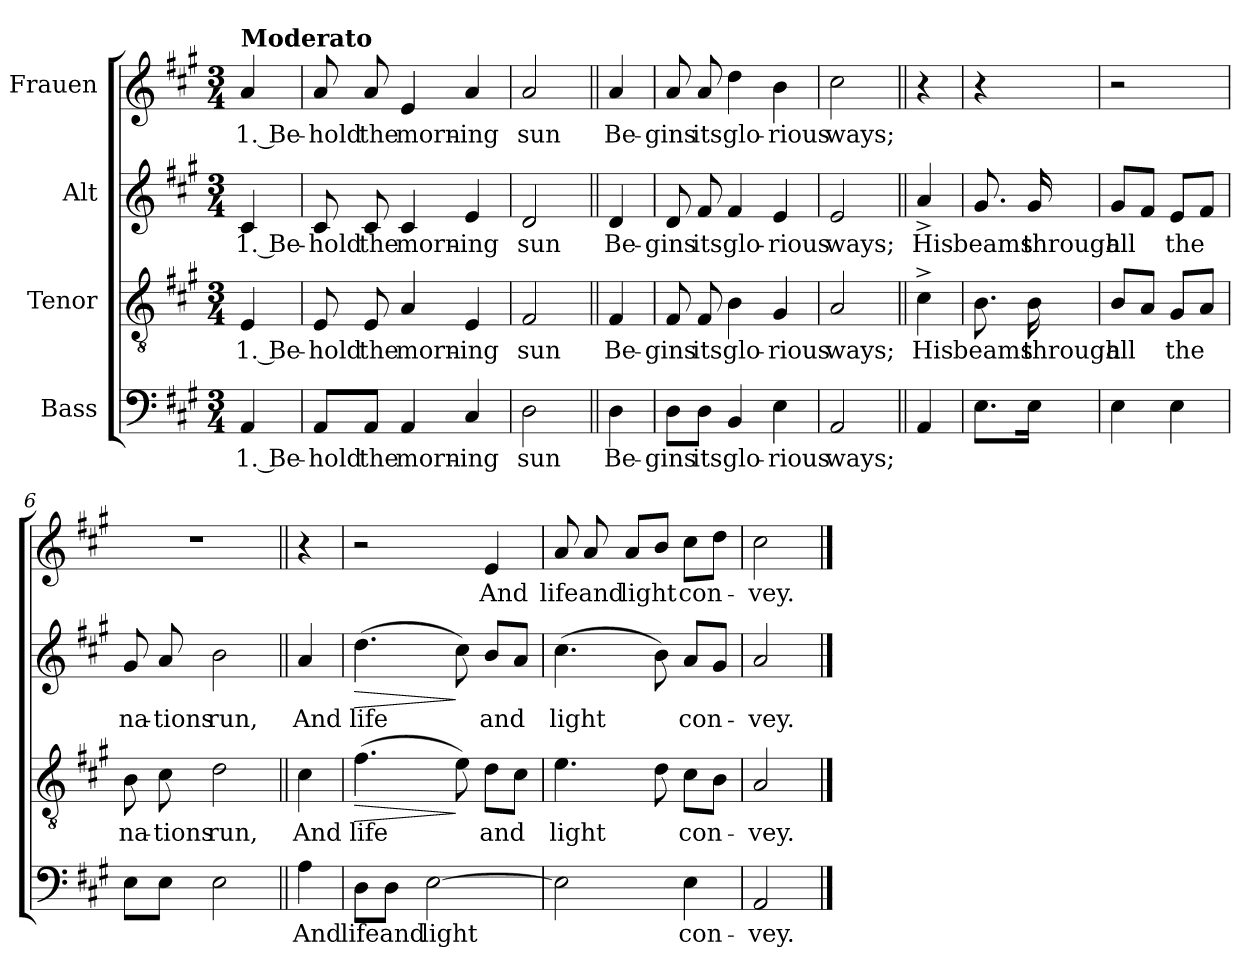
**kern	**text	**kern	**text	**dynam	**kern	**text	**dynam	**kern	**text
*part4	*part4	*part3	*part3	*part3	*part2	*part2	*part2	*part1	*part1
*staff4	*staff4	*staff3	*staff3	*staff3	*staff2	*staff2	*staff2	*staff1	*staff1
*I"Bass	*	*I"Tenor	*	*	*I"Alt	*	*	*I"Frauen	*
*clefF4	*	*clefGv2	*	*	*clefG2	*	*	*clefG2	*
*k[f#c#g#]	*	*k[f#c#g#]	*	*	*k[f#c#g#]	*	*	*k[f#c#g#]	*
*M3/4	*	*M3/4	*	*	*M3/4	*	*	*M3/4	*
=	=	=	=	=	=	=	=	=	=
!	!	!	!	!	!	!	!	!LO:TX:a:B:t=Moderato	!
!	!LO:LY:b	!	!LO:LY:b	!	!	!LO:LY:b	!	!	!LO:LY:b
4AA/	1. Be-	4E/	1. Be-	.	4c#/	1. Be-	.	4a/	1. Be-
=1	=1	=1	=1	=1	=1	=1	=1	=1	=1
!	!LO:LY:b	!	!LO:LY:b	!	!	!LO:LY:b	!	!	!LO:LY:b
8AA/L	-hold	8E/	-hold	.	8c#/	-hold	.	8a/	-hold
!	!LO:LY:b	!	!LO:LY:b	!	!	!LO:LY:b	!	!	!LO:LY:b
8AA/J	the	8E/	the	.	8c#/	the	.	8a/	the
!	!LO:LY:b	!	!LO:LY:b	!	!	!LO:LY:b	!	!	!LO:LY:b
4AA/	morn-	4A/	morn-	.	4c#/	morn-	.	4e/	morn-
!	!LO:LY:b	!	!LO:LY:b	!	!	!LO:LY:b	!	!	!LO:LY:b
4C#/	-ing	4E/	-ing	.	4e/	-ing	.	4a/	-ing
=2	=2	=2	=2	=2	=2	=2	=2	=2	=2
!	!LO:LY:b	!	!LO:LY:b	!	!	!LO:LY:b	!	!	!LO:LY:b
2D\	sun	2F#/	sun	.	2d/	sun	.	2a/	sun
=2X1||	=2X1||	=2X1||	=2X1||	=2X1||	=2X1||	=2X1||	=2X1||	=2X1||	=2X1||
!	!LO:LY:b	!	!LO:LY:b	!	!	!LO:LY:b	!	!	!LO:LY:b
4D\	Be-	4F#/	Be-	.	4d/	Be-	.	4a/	Be-
=3	=3	=3	=3	=3	=3	=3	=3	=3	=3
!	!LO:LY:b	!	!LO:LY:b	!	!	!LO:LY:b	!	!	!LO:LY:b
8D\L	-gins	8F#/	-gins	.	8d/	-gins	.	8a/	-gins
!	!LO:LY:b	!	!LO:LY:b	!	!	!LO:LY:b	!	!	!LO:LY:b
8D\J	its	8F#/	its	.	8f#/	its	.	8a/	its
!	!LO:LY:b	!	!LO:LY:b	!	!	!LO:LY:b	!	!	!LO:LY:b
4BB/	glo-	4B\	glo-	.	4f#/	glo-	.	4dd\	glo-
!	!LO:LY:b	!	!LO:LY:b	!	!	!LO:LY:b	!	!	!LO:LY:b
4E\	-rious	4G#/	-rious	.	4e/	-rious	.	4b\	-rious
=4	=4	=4	=4	=4	=4	=4	=4	=4	=4
!	!LO:LY:b	!	!LO:LY:b	!	!	!LO:LY:b	!	!	!LO:LY:b
2AA/	ways;	2A/	ways;	.	2e/	ways;	.	2cc#\	ways;
=4X2||	=4X2||	=4X2||	=4X2||	=4X2||	=4X2||	=4X2||	=4X2||	=4X2||	=4X2||
!	!	!	!LO:LY:b	!	!	!LO:LY:b	!	!	!
4AA/	.	4c#^\	His	.	4a^/	His	.	4r	.
=5	=5	=5	=5	=5	=5	=5	=5	=5	=5
!	!	!	!LO:LY:b	!	!	!LO:LY:b	!	!	!
8.E\L	.	8.B\	beams	.	8.g#/	beams	.	4r	.
!	!	!	!LO:LY:b	!	!	!LO:LY:b	!	!	!
16E\Jk	.	16B\	through	.	16g#/	through	.	.	.
!!LO:LB:g=z
=5X3	=5X3	=5X3	=5X3	=5X3	=5X3	=5X3	=5X3	=5X3	=5X3
!	!	!	!LO:LY:b	!	!	!LO:LY:b	!	!	!
4E\	.	8B/L	all	.	8g#/L	all	.	2r	.
.	.	8A/J	.	.	8f#/J	.	.	.	.
!	!	!	!LO:LY:b	!	!	!LO:LY:b	!	!	!
4E\	.	8G#/L	the	.	8e/L	the	.	.	.
.	.	8A/J	.	.	8f#/J	.	.	.	.
=6	=6	=6	=6	=6	=6	=6	=6	=6	=6
!	!	!	!LO:LY:b	!	!	!LO:LY:b	!	!	!
8E\L	.	8B\	na-	.	8g#/	na-	.	2.r	.
!	!	!	!LO:LY:b	!	!	!LO:LY:b	!	!	!
8E\J	.	8c#\	-tions	.	8a/	-tions	.	.	.
!	!	!	!LO:LY:b	!	!	!LO:LY:b	!	!	!
2E\	.	2d\	run,	.	2b\	run,	.	.	.
=6X4||	=6X4||	=6X4||	=6X4||	=6X4||	=6X4||	=6X4||	=6X4||	=6X4||	=6X4||
!	!LO:LY:b	!	!LO:LY:b	!	!	!LO:LY:b	!	!	!
4A\	And	4c#\	And	.	4a/	And	.	4r	.
=7	=7	=7	=7	=7	=7	=7	=7	=7	=7
!	!LO:LY:b	!	!LO:LY:b	!LO:HP:b	!	!LO:LY:b	!LO:HP:b	!	!
8D\L	life	(4.f#\	life	>	(4.dd\	life	>	2r	.
!	!LO:LY:b	!	!	!	!	!	!	!	!
8D\J	and	.	.	.	.	.	.	.	.
!	!LO:LY:b	!	!	!	!	!	!	!	!
[2E\	light	.	.	.	.	.	.	.	.
.	.	8e\)	.	]	8cc#\)	.	]	.	.
!	!	!	!LO:LY:b	!	!	!LO:LY:b	!	!	!LO:LY:b
.	.	8d\L	and	.	8b/L	and	.	4e/	And
.	.	8c#\J	.	.	8a/J	.	.	.	.
=8	=8	=8	=8	=8	=8	=8	=8	=8	=8
!	!	!	!LO:LY:b	!	!	!LO:LY:b	!	!	!LO:LY:b
2E\]	.	4.e\	light	.	(4.cc#\	light	.	8a/	life
!	!	!	!	!	!	!	!	!	!LO:LY:b
.	.	.	.	.	.	.	.	8a/	and
!	!	!	!	!	!	!	!	!	!LO:LY:b
.	.	.	.	.	.	.	.	8a/L	light
.	.	8d\	.	.	8b\)	.	.	8b/J	.
!	!LO:LY:b	!	!LO:LY:b	!	!	!LO:LY:b	!	!	!LO:LY:b
4E\	con-	8c#\L	con-	.	8a/L	con-	.	8cc#\L	con-
.	.	8B\J	.	.	8g#/J	.	.	8dd\J	.
=9	=9	=9	=9	=9	=9	=9	=9	=9	=9
!	!LO:LY:b	!	!LO:LY:b	!	!	!LO:LY:b	!	!	!LO:LY:b
2AA/	-vey.	2A/	-vey.	.	2a/	-vey.	.	2cc#\	-vey.
==	==	==	==	==	==	==	==	==	==
*-	*-	*-	*-	*-	*-	*-	*-	*-	*-
